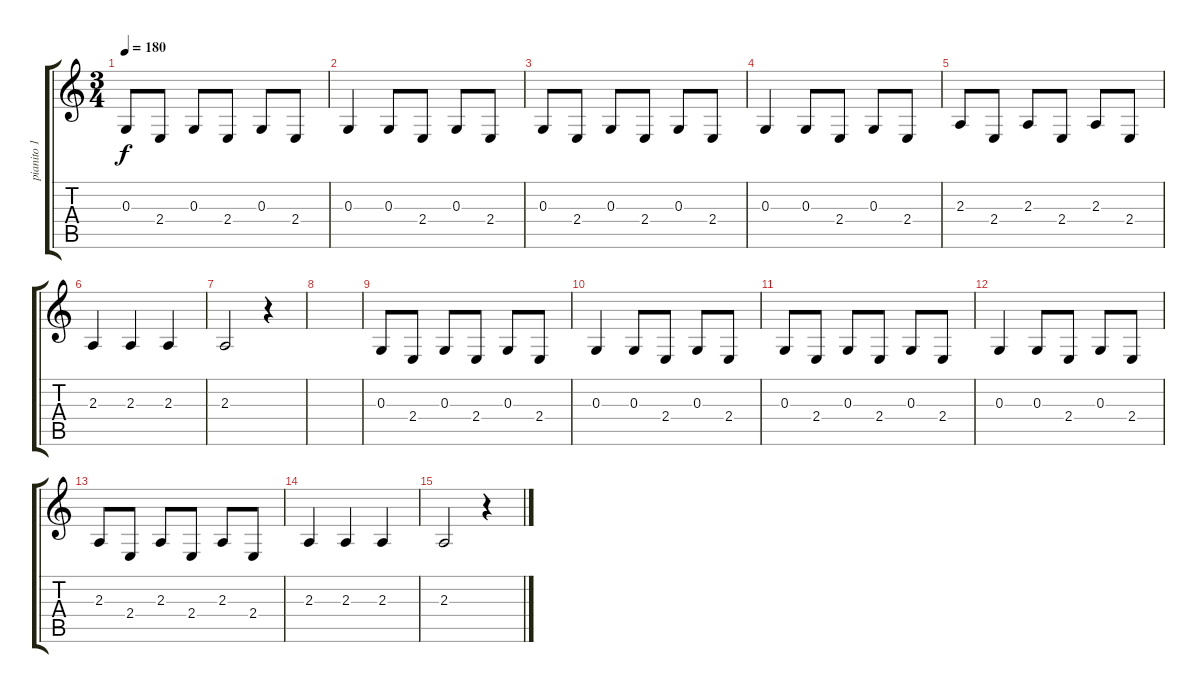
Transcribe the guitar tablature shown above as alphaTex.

\track ("pianito 1" "pianito 1") {instrument acousticgrandpiano}
\staff {score tabs}
\tuning (E4 B3 G3 D3 A2 E2) {hide}
\ts (3 4)
\tempo 180
\clef g2
\ks c
0.3.8{dy f} 2.4.8 0.3.8 2.4.8 0.3.8 2.4.8 |
0.3.4 0.3.8 2.4.8 0.3.8 2.4.8 |
0.3.8 2.4.8 0.3.8 2.4.8 0.3.8 2.4.8 |
0.3.4 0.3.8 2.4.8 0.3.8 2.4.8 |
2.3.8 2.4.8 2.3.8 2.4.8 2.3.8 2.4.8 |
2.3.4 2.3.4 2.3.4 |
2.3.2 r.4 |
|
0.3.8 2.4.8 0.3.8 2.4.8 0.3.8 2.4.8 |
0.3.4 0.3.8 2.4.8 0.3.8 2.4.8 |
0.3.8 2.4.8 0.3.8 2.4.8 0.3.8 2.4.8 |
0.3.4 0.3.8 2.4.8 0.3.8 2.4.8 |
2.3.8 2.4.8 2.3.8 2.4.8 2.3.8 2.4.8 |
2.3.4 2.3.4 2.3.4 |
2.3.2 r.4
